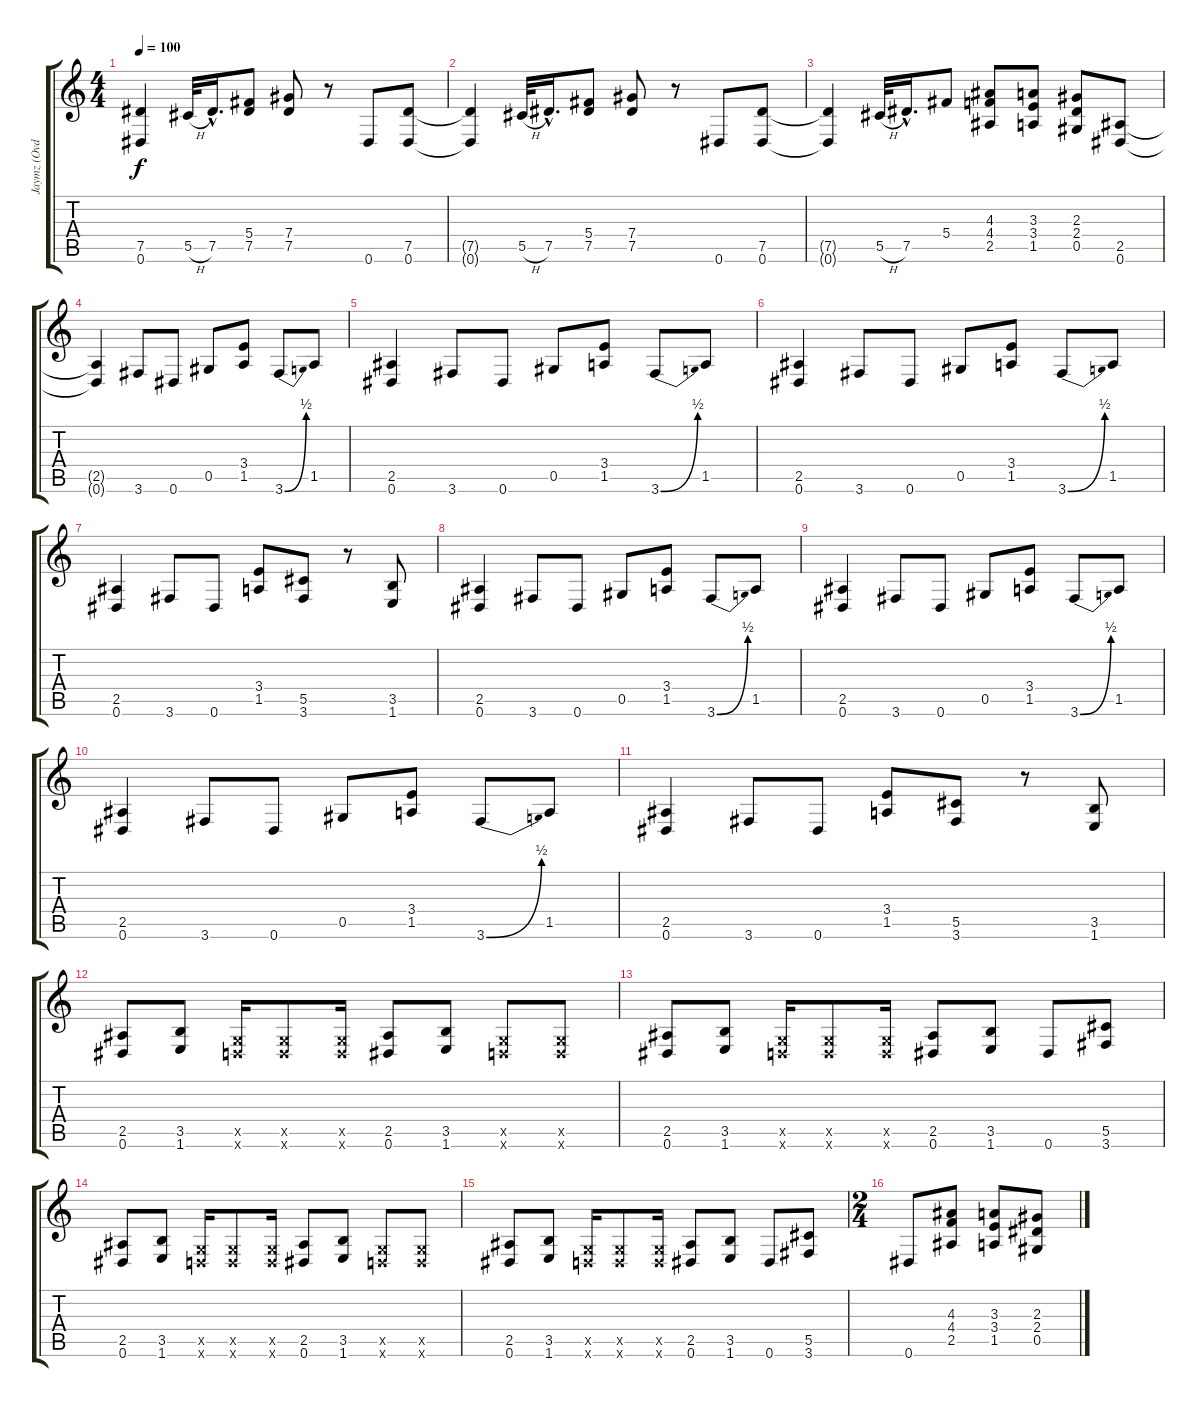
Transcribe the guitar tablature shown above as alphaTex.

\track ("Jaymz (Ovd Gtr)" "Jaymz (Ovd") {instrument overdrivenguitar}
\staff {score tabs}
\tuning (Eb4 Bb3 Gb3 Db3 Ab2 Eb2) {hide}
\ts (4 4)
\tempo 100
\clef g2
\ks c
(7.5{t} 0.6{t}).4{dy f} 5.5{h}.32 7.5{hac}.16{d} (5.4 7.5).8 (7.4 7.5).8 r.8 0.6.8 (7.5 0.6).8 |
(7.5{t} 0.6{t}).4 5.5{h}.32 7.5{hac}.16{d} (5.4 7.5).8 (7.4 7.5).8 r.8 0.6.8 (7.5 0.6).8 |
(7.5{t} 0.6{t}).4 5.5{h}.32 7.5{hac}.16{d} 5.4.8 (4.3 4.4 2.5).8 (3.3 3.4 1.5).8 (2.3 2.4 0.5).8 (2.5 0.6).8 |
(2.5{t} 0.6{t}).4 3.6.8 0.6.8 0.5.8 (3.4 1.5).8 3.6{be (bend 0 0 60 2)}.8 1.5.8 |
(2.5 0.6).4 3.6.8 0.6.8 0.5.8 (3.4 1.5).8 3.6{be (bend 0 0 60 2)}.8 1.5.8 |
(2.5 0.6).4 3.6.8 0.6.8 0.5.8 (3.4 1.5).8 3.6{be (bend 0 0 60 2)}.8 1.5.8 |
(2.5 0.6).4 3.6.8 0.6.8 (3.4 1.5).8 (5.5 3.6).8 r.8 (3.5 1.6).8 |
(2.5 0.6).4 3.6.8 0.6.8 0.5.8 (3.4 1.5).8 3.6{be (bend 0 0 60 2)}.8 1.5.8 |
(2.5 0.6).4 3.6.8 0.6.8 0.5.8 (3.4 1.5).8 3.6{be (bend 0 0 60 2)}.8 1.5.8 |
(2.5 0.6).4 3.6.8 0.6.8 0.5.8 (3.4 1.5).8 3.6{be (bend 0 0 60 2)}.8 1.5.8 |
(2.5 0.6).4 3.6.8 0.6.8 (3.4 1.5).8 (5.5 3.6).8 r.8 (3.5 1.6).8 |
(2.5 0.6).8 (3.5 1.6).8 (-1.5{x} -1.6{x}).16 (-1.5{x} -1.6{x}).8 (-1.5{x} -1.6{x}).16 (2.5 0.6).8 (3.5 1.6).8 (-1.5{x} -1.6{x}).8 (-1.5{x} -1.6{x}).8 |
(2.5 0.6).8 (3.5 1.6).8 (-1.5{x} -1.6{x}).16 (-1.5{x} -1.6{x}).8 (-1.5{x} -1.6{x}).16 (2.5 0.6).8 (3.5 1.6).8 0.6.8 (5.5 3.6).8 |
(2.5 0.6).8 (3.5 1.6).8 (-1.5{x} -1.6{x}).16 (-1.5{x} -1.6{x}).8 (-1.5{x} -1.6{x}).16 (2.5 0.6).8 (3.5 1.6).8 (-1.5{x} -1.6{x}).8 (-1.5{x} -1.6{x}).8 |
(2.5 0.6).8 (3.5 1.6).8 (-1.5{x} -1.6{x}).16 (-1.5{x} -1.6{x}).8 (-1.5{x} -1.6{x}).16 (2.5 0.6).8 (3.5 1.6).8 0.6.8 (5.5 3.6).8 |
\ts (2 4)
0.6.8 (4.3 4.4 2.5).8 (3.3 3.4 1.5).8 (2.3 2.4 0.5).8
